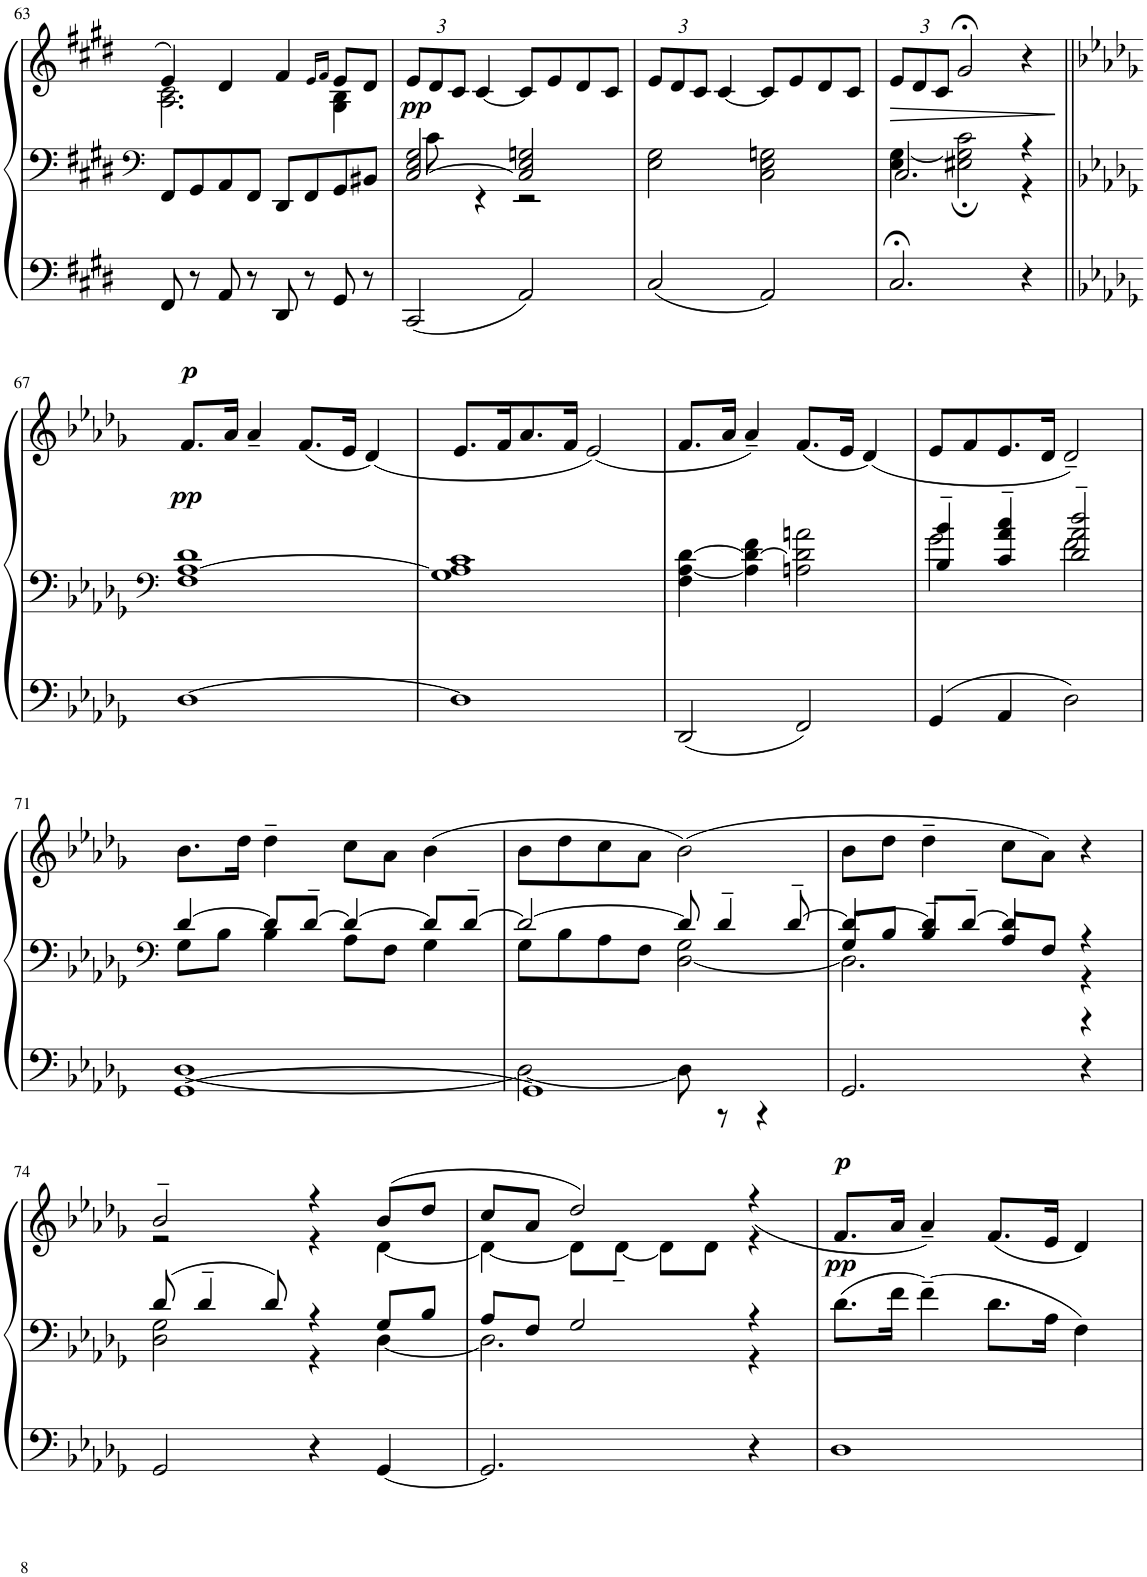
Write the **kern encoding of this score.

**kern	**kern	**kern	**dynam
*part1	*part1	*part1	*part1
*staff3	*staff2	*staff1	*staff1/2/3
*I"Pipe Organ	*	*	*
*I'P Org	*	*	*
!!LO:PB:g=z
*clefF4	*clefF4	*clefG2	*
*k[f#c#g#d#]	*k[f#c#g#d#]	*k[f#c#g#d#]	*
*M4/4	*M4/4	*M4/4	*
*met(c)	*met(c)	*met(c)	*
=63	=63	=63	=63
*	*	*^	*
8FF#/	8FF#/L	4e/	2.A\ 2.c#\	.
8r	8GG#/	.	.	.
8AA/	8AA/	4d#/	.	.
8r	8FF#/J	.	.	.
8DD#/	8DD#/L	4f#/	.	.
8r	8FF#/	.	.	.
.	.	16qe/LL	.	.
.	.	16qf#/JJ	.	.
8GG#/	8GG#/	8e/L	4G#\ 4B\	.
8r	8BB#X/J	8d#/J	.	.
*	*	*v	*v	*
=64	=64	=64	=64
*	*^	*	*
*	*	*	*Xbrackettup	*
!	!	!	!	!LO:DY:a=2
2CC#/	[2C#/ 2E/ 2G#/	8c#\	12e/L	pp
.	.	.	12d#/	.
.	.	8ryy	.	.
.	.	.	12c#/J	.
.	.	4r	[4c#/	.
2AA/	2C#/] 2E/ 2Gn/	2r	8c#/L]	.
.	.	.	8e/	.
.	.	.	8d#/	.
.	.	.	8c#/J	.
*	*v	*v	*	*
=65	=65	=65	=65
2C#/	2E\ 2G#\	12e/L	.
.	.	12d#/	.
.	.	12c#/J	.
.	.	[4c#/	.
2AA/	2C#\ 2E\ 2Gn\	8c#/L]	.
.	.	8e/	.
.	.	8d#/	.
.	.	8c#/J	.
=66	=66	=66	=66
*	*^	*	*
!	!	!	!	!LO:HP:b
2.C#;</	2.C#/	4E\ [4G#\	12e/L	>
.	.	.	12d#/	.
.	.	.	12c#/J	.
.	.	2E#X\; 2G#\]; 2c#\;	2g#;</	.
4r	4r	4r	(4r	.
*	*v	*v	*	*
.	.	.	]
!!LO:LB:g=z
=67||	=67||	=67||	=67||
*	*clefF4	*	*
*k[b-e-a-d-g-]	*k[b-e-a-d-g-]	*k[b-e-a-d-g-]	*
!	!	!	!LO:DY:a=2
!	!	!	!LO:DY:n=1:a
[1D-	1F [1A- 1d-	8.f/L	pp p
.	.	16a-/Jk	.
.	.	4a-~/)	.
.	.	(8.f/L	.
.	.	16e-/Jk	.
.	.	(4d-/)	.
=68	=68	=68	=68
1D-]	1G- 1A-] 1c	8.e-/L	.
.	.	16f/K	.
.	.	8.a-/	.
.	.	16f/Jk	.
.	.	(2e-/)	.
=69	=69	=69	=69
2DD-/	4F\ [4A-\ [4d-\	8.f/L	.
.	.	16a-/Jk	.
.	4A-\] 4d-\_ 4f\	4a-~/)	.
2FF/	2An\ 2d-\] 2an\	(8.f/L	.
.	.	16e-/Jk	.
.	.	(4d-/)	.
=70	=70	=70	=70
*	*^	*	*
4GG-/	4B-/~ 4b-/~	2g-\	8e-/L	.
.	.	.	8f/	.
4AA-/	4c/~ 4a-/~ 4cc/~	.	8.e-/	.
.	.	.	16d-/Jk	.
2D-\	2d-/~ 2a-/~ 2dd-/~	2f\	(2d-~/)	.
!!LO:LB:g=z
=71	=71	=71	=71	=71
*	*clefF4	*	*	*
*^	*	*	*	*
[1D-	[1GG-	[4d-/	8G-\L	8.b-\L	.
.	.	.	8B-\J	.	.
.	.	.	.	16dd-\Jk	.
.	.	8d-/L]	4B-\	4dd-~\	.
.	.	[8d-~/J	.	.	.
.	.	4d-/_	8A-\L	8cc\L	.
.	.	.	8F\J	8a-\J	.
.	.	8d-/L]	4G-\	(4b-\)	.
.	.	[8d-~/J	.	.	.
=72	=72	=72	=72	=72	=72
2D-\_	1GG-]	2d-/_	8G-\L	8b-\L	.
.	.	.	8B-\	8dd-\	.
.	.	.	8A-\	8cc\	.
.	.	.	8F\J	8a-\J	.
8D-\]	.	8d-/]	[2D-\ 2G-\	(2b-\)	.
8r	.	4d-~/	.	.	.
4r	.	.	.	.	.
.	.	[8d-~/	.	.	.
*v	*v	*	*	*	*
=73	=73	=73	=73	=73
*	*	*^	*	*
2.GG-/	4d-/_	2.D-\]	8G-/L	8b-\L	.
.	.	.	8B-/J	8dd-\J	.
.	8d-/L]	.	4B-~/	4dd-~\	.
.	[8d-~/J	.	.	.	.
.	4d-/]	.	8A-/L	8cc\L	.
.	.	.	8F/J	8a-\J)	.
4r	4r	4r	4r	4r	.
*	*	*v	*v	*	*
!!LO:LB:g=z
=74	=74	=74	=74	=74
*	*	*	*^	*
2GG-/	8d-/	2D-\ 2G-\	2b-~/	2r	.
.	4d-~/	.	.	.	.
.	8d-/	.	.	.	.
4r	4r	4r	4r	4r	.
[4GG-/	8G-/L	[4D-\	(8b-/L	[4d-\	.
.	8B-/J	.	8dd-/J	.	.
=75	=75	=75	=75	=75	=75
2.GG-/]	8A-/L	2.D-\]	8cc/L	4d-\_	.
.	8F/J	.	8a-/J	.	.
.	2G-/	.	2dd-/)	8d-\L]	.
.	.	.	.	[8d-~\J	.
.	.	.	.	8d-\L]	.
.	.	.	.	8d-\J	.
4r	4r	4r	(4r	4r	.
=76	=76	=76	=76	=76	=76
!	!	!	!	!	!LO:DY:a=2
!	!	!	!	!	!LO:DY:n=1:a
*	*v	*v	*	*	*
*	*	*v	*v	*
1D-	8.d-\L	8.f/L	pp p
.	16f\Jk	16a-/Jk	.
.	4f~\	4a-~/)	.
.	8.d-\L	(8.f/L	.
.	16A-\Jk	16e-/Jk	.
.	4F\	4d-/)	.
=	=	=	=
*-	*-	*-	*-
